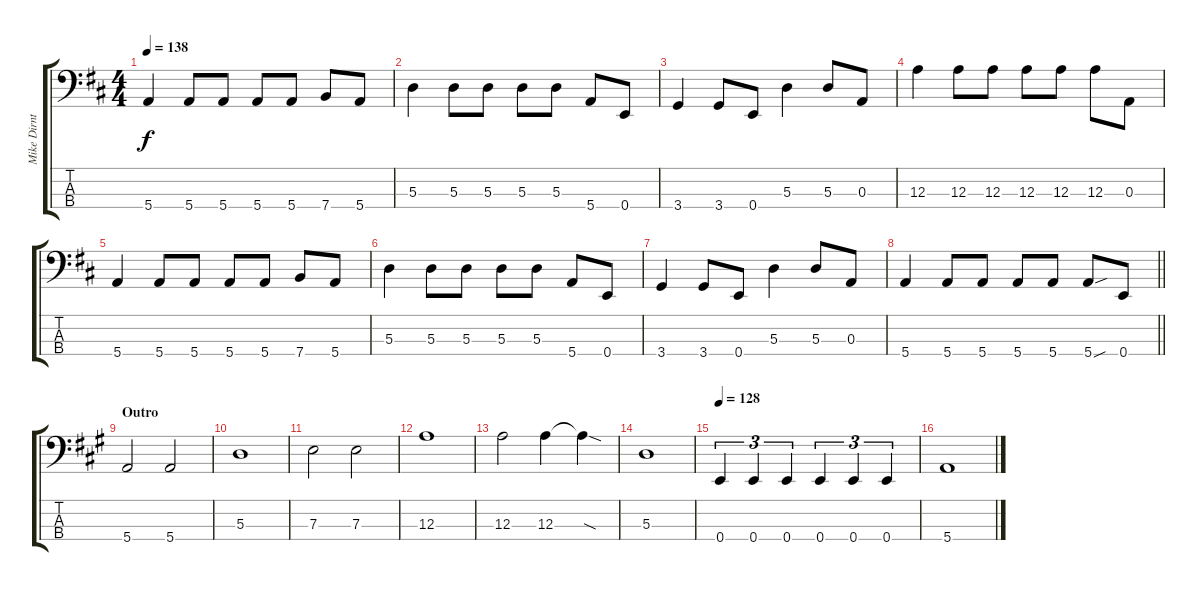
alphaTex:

\track ("Mike Dirnt" "Mike Dirnt") {instrument electricbasspick}
\staff {score tabs}
\tuning (G2 D2 A1 E1) {hide}
\ts (4 4)
\tempo 138
\clef f4
\ks d
5.4.4{dy f} 5.4.8 5.4.8 5.4.8 5.4.8 7.4.8 5.4.8 |
5.3.4 5.3.8 5.3.8 5.3.8 5.3.8 5.4.8 0.4.8 |
3.4.4 3.4.8 0.4.8 5.3.4 5.3.8 0.3.8 |
12.3.4 12.3.8 12.3.8 12.3.8 12.3.8 12.3.8 0.3.8 |
5.4.4 5.4.8 5.4.8 5.4.8 5.4.8 7.4.8 5.4.8 |
5.3.4 5.3.8 5.3.8 5.3.8 5.3.8 5.4.8 0.4.8 |
3.4.4 3.4.8 0.4.8 5.3.4 5.3.8 0.3.8 |
\barLineRight lightlight
5.4.4 5.4.8 5.4.8 5.4.8 5.4.8 5.4{sou}.8 0.4.8 |
\section ("" "Outro")
\ks a
5.4.2 5.4.2 |
5.3.1 |
7.3.2 7.3.2 |
12.3.1 |
12.3.2 12.3.4 12.3{sod t}.4 |
5.3.1 |
\tempo 128
0.4.4{tu (3 2)} 0.4.4{tu (3 2)} 0.4.4{tu (3 2)} 0.4.4{tu (3 2)} 0.4.4{tu (3 2)} 0.4.4{tu (3 2)} |
5.4.1{volume 7}
